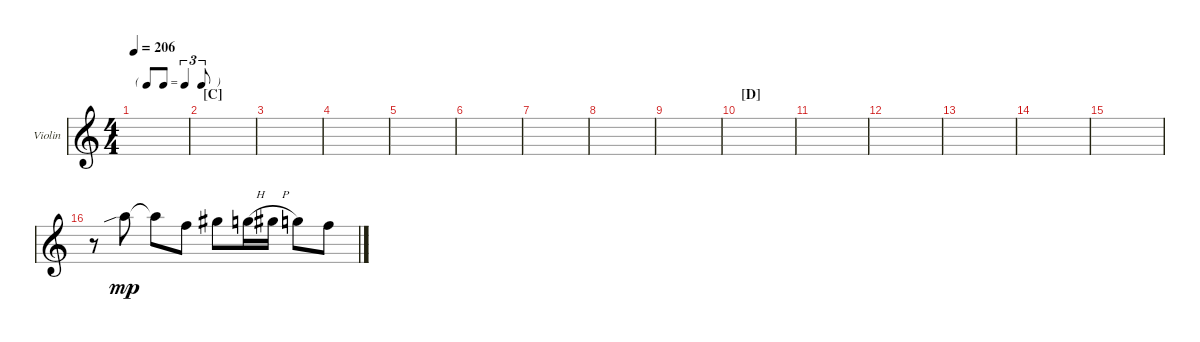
\defaultSystemsLayout 4
\bracketExtendMode groupsimilarinstruments
\firstSystemTrackNameOrientation horizontal
\otherSystemsTrackNameOrientation horizontal
\track ("Violin" "Violin") {instrument violin}
\staff {score}
\tuning (E5 A4 D4 G3)
\ts (4 4)
\tf triplet8th
\tempo 206
\clef g2
\ks c
|
\section ("C" "")
|
|
|
|
|
|
|
|
\section ("D" "")
|
|
|
|
|
|
r.8 5.1{sib}.8{dy mp} 5.1{t}.8 8.2.8 4.1.8 3.1{h}.16 4.1{h}.16 3.1.8 1.1.8
